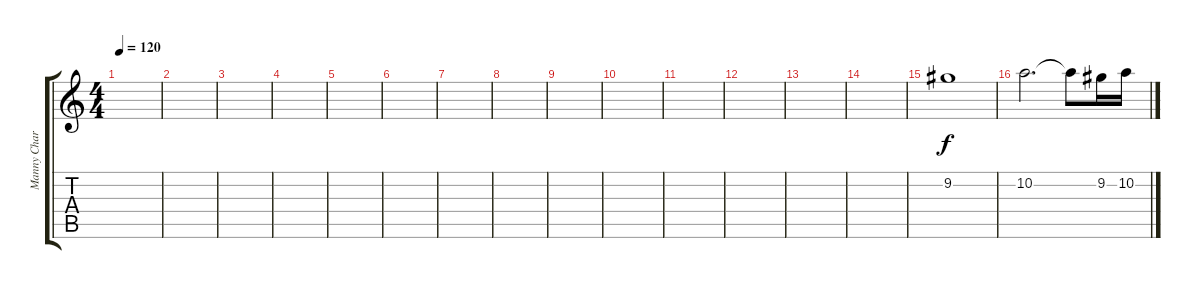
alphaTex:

\track ("Manny Charlton (solo guitar #2)" "Manny Char") {instrument overdrivenguitar}
\staff {score tabs}
\tuning (E4 B3 G3 D3 A2 E2) {hide}
\ts (4 4)
\tempo 120
\clef g2
\ks c
|
|
|
|
|
|
|
|
|
|
|
|
|
|
9.2.1 |
10.2.2{d} 10.2{t}.8 9.2.16 10.2.16
